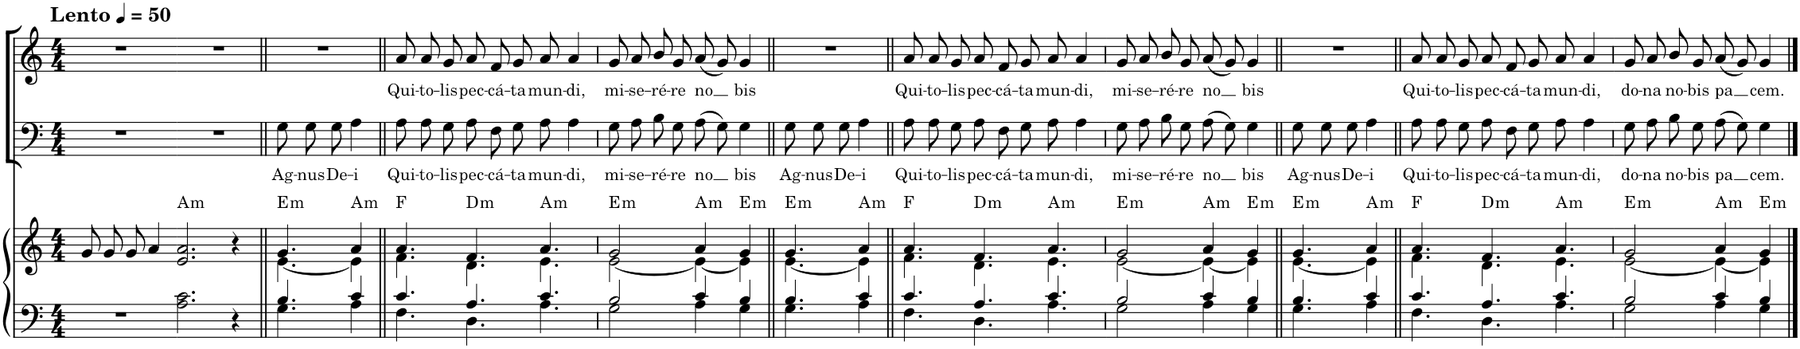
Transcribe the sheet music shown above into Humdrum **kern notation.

**kern	**kern	**harte	**kern	**text	**kern	**text
*part3	*part3	*part3	*part2	*part2	*part1	*part1
*staff4	*staff3	*	*staff2	*staff2	*staff1	*staff1
*I"Órgano	*	*	*I"Hombres	*	*I"Mujeres	*
*	*	*	*I'H.	*	*	*
*clefF4	*clefG2	*	*clefF4	*	*clefG2	*
*k[]	*k[]	*	*k[]	*	*k[]	*
*M4/4	*M4/4	*	*M4/4	*	*M4/4	*
*MM50	*MM50	*	*MM50	*	*MM50	*
=1	=1	=1	=1	=1	=1	=1
!	!	!	!	!	!LO:TX:a:B:t=Lento	!
1r	8g/	.	1r	.	1r	.
.	8g/L	.	.	.	.	.
.	8g/J	.	.	.	.	.
.	4a/	.	.	.	.	.
.	4.ryy	.	.	.	.	.
=2-	=2-	=2-	=2-	=2-	=2-	=2-
!	!	!LO:H:kt=m	!	!	!	!
2.A\ 2.c\	2.e/ 2.a/	A:min	1r	.	1r	.
4r	4r	.	.	.	.	.
=3||	=3||	=3||	=3||	=3||	=3||	=3||
*^	*^	*	*	*	*	*
!	!	!	!	!LO:H:kt=m	!	!LO:LY:b	!	!
4.B/	4.G\	4.g/	[4.e\	E:min	8G\L	Ag-	1r	.
!	!	!	!	!	!	!LO:LY:b	!	!
.	.	.	.	.	8G\J	-nus	.	.
!	!	!	!	!	!	!LO:LY:b	!	!
.	.	.	.	.	8G\	De-	.	.
!	!	!	!	!LO:H:kt=m	!	!LO:LY:b	!	!
4c/	4A\	4a/	4e\]	A:min	4A\	-i	.	.
4.ryy	4.ryy	4.ryy	4.ryy	.	4.ryy	.	.	.
=4||	=4||	=4||	=4||	=4||	=4||	=4||	=4||	=4||
!	!	!	!	!	!	!LO:LY:b	!	!LO:LY:b
4.c/	4.F\	4.a/	4.f\	F:maj	8A\L	Qui-	8a/L	Qui-
!	!	!	!	!	!	!LO:LY:b	!	!LO:LY:b
.	.	.	.	.	8A\J	-to-	8a/J	-to-
!	!	!	!	!	!	!LO:LY:b	!	!LO:LY:b
.	.	.	.	.	8G\L	-lis	8g/L	-lis
!	!	!	!	!LO:H:kt=m	!	!LO:LY:b	!	!LO:LY:b
4.A/	4.D\	4.f/	4.d\	D:min	8A\J	pec-	8a/J	pec-
!	!	!	!	!	!	!LO:LY:b	!	!LO:LY:b
.	.	.	.	.	8F\L	-cá-	8f/L	-cá-
!	!	!	!	!	!	!LO:LY:b	!	!LO:LY:b
.	.	.	.	.	8G\J	-ta	8g/J	-ta
!	!	!	!	!LO:H:kt=m	!	!LO:LY:b	!	!LO:LY:b
[4c/	[4A\	[4a/	[4e\	A:min	8A\L	mun-	8a/L	mun-
!	!	!	!	!	!	!LO:LY:b	!	!LO:LY:b
.	.	.	.	.	[8A\J	-di,	[8a/J	-di,
=5'	=5'	=5'	=5'	=5'	=5'	=5'	=5'	=5'
!	!	!	!	!LO:H:kt=m	!	!LO:LY:b	!	!LO:LY:b
*	*	*	*^	*	*	*	*	*
2B/	2G\	2g/	[2e\	2.ryy	E:min	8G\	mi-	8g/	mi-
.	.	.	.	.	.	8A\]	.	8a/]	.
!	!	!	!	!	!	!	!LO:LY:b	!	!LO:LY:b
.	.	.	.	.	.	8A\	-se-	8a/	-se-
!	!	!	!	!	!	!	!LO:LY:b	!	!LO:LY:b
.	.	.	.	.	.	8B\	-ré-	8b/	-ré-
!	!	!	!	!	!LO:H:kt=m	!	!LO:LY:b	!	!LO:LY:b
8c/]	8A\]	8a/]	8e\]	.	A:min	8G\	-re	8g/	-re
!	!	!	!	!	!	!	!LO:LY:b	!	!LO:LY:b
4c/	4A\	4a/	4e\_	.	.	(8A\	no	(8a/	no
!	!	!	!	!	!LO:H:kt=m	!	!	!	!
.	.	.	.	4.ryy	E:min	8G\)	.	8g/)	.
!	!	!	!	!	!	!	!LO:LY:b	!	!LO:LY:b
4B/	4G\	4g/	4e\]	.	.	4G\	bis	4g/	bis
=6||	=6||	=6||	=6||	=6||	=6||	=6||	=6||	=6||	=6||
!	!	!	!	!	!LO:H:kt=m	!	!LO:LY:b	!	!
*	*	*	*v	*v	*	*	*	*	*
4.B/	4.G\	4.g/	[4.e\	E:min	8G\	Ag-	1r	.
!	!	!	!	!	!	!LO:LY:b	!	!
.	.	.	.	.	8G\L	-nus	.	.
!	!	!	!	!	!	!LO:LY:b	!	!
.	.	.	.	.	8G\J	De-	.	.
!	!	!	!	!LO:H:kt=m	!	!LO:LY:b	!	!
4c/	4A\	4a/	4e\]	A:min	4A\	-i	.	.
4.ryy	4.ryy	4.ryy	4.ryy	.	4.ryy	.	.	.
=7||	=7||	=7||	=7||	=7||	=7||	=7||	=7||	=7||
!	!	!	!	!	!	!LO:LY:b	!	!LO:LY:b
4.c/	4.F\	4.a/	4.f\	F:maj	8A\L	Qui-	8a/L	Qui-
!	!	!	!	!	!	!LO:LY:b	!	!LO:LY:b
.	.	.	.	.	8A\J	-to-	8a/J	-to-
!	!	!	!	!	!	!LO:LY:b	!	!LO:LY:b
.	.	.	.	.	8G\L	-lis	8g/L	-lis
!	!	!	!	!LO:H:kt=m	!	!LO:LY:b	!	!LO:LY:b
4.A/	4.D\	4.f/	4.d\	D:min	8A\J	pec-	8a/J	pec-
!	!	!	!	!	!	!LO:LY:b	!	!LO:LY:b
.	.	.	.	.	8F\L	-cá-	8f/L	-cá-
!	!	!	!	!	!	!LO:LY:b	!	!LO:LY:b
.	.	.	.	.	8G\J	-ta	8g/J	-ta
!	!	!	!	!LO:H:kt=m	!	!LO:LY:b	!	!LO:LY:b
[4c/	[4A\	[4a/	[4e\	A:min	8A\L	mun-	8a/L	mun-
!	!	!	!	!	!	!LO:LY:b	!	!LO:LY:b
.	.	.	.	.	[8A\J	-di,	[8a/J	-di,
=8'	=8'	=8'	=8'	=8'	=8'	=8'	=8'	=8'
!	!	!	!	!LO:H:kt=m	!	!LO:LY:b	!	!LO:LY:b
*	*	*	*^	*	*	*	*	*
2B/	2G\	2g/	[2e\	2.ryy	E:min	8G\	mi-	8g/	mi-
.	.	.	.	.	.	8A\]	.	8a/]	.
!	!	!	!	!	!	!	!LO:LY:b	!	!LO:LY:b
.	.	.	.	.	.	8A\	-se-	8a/	-se-
!	!	!	!	!	!	!	!LO:LY:b	!	!LO:LY:b
.	.	.	.	.	.	8B\	-ré-	8b/	-ré-
!	!	!	!	!	!LO:H:kt=m	!	!LO:LY:b	!	!LO:LY:b
8c/]	8A\]	8a/]	8e\]	.	A:min	8G\	-re	8g/	-re
!	!	!	!	!	!	!	!LO:LY:b	!	!LO:LY:b
4c/	4A\	4a/	4e\_	.	.	(8A\	no	(8a/	no
!	!	!	!	!	!LO:H:kt=m	!	!	!	!
.	.	.	.	4.ryy	E:min	8G\)	.	8g/)	.
!	!	!	!	!	!	!	!LO:LY:b	!	!LO:LY:b
4B/	4G\	4g/	4e\]	.	.	4G\	bis	4g/	bis
=9||	=9||	=9||	=9||	=9||	=9||	=9||	=9||	=9||	=9||
!	!	!	!	!	!LO:H:kt=m	!	!LO:LY:b	!	!
*	*	*	*v	*v	*	*	*	*	*
4.B/	4.G\	4.g/	[4.e\	E:min	8G\L	Ag-	1r	.
!	!	!	!	!	!	!LO:LY:b	!	!
.	.	.	.	.	8G\J	-nus	.	.
!	!	!	!	!	!	!LO:LY:b	!	!
.	.	.	.	.	8G\	De-	.	.
!	!	!	!	!LO:H:kt=m	!	!LO:LY:b	!	!
4c/	4A\	4a/	4e\]	A:min	4A\	-i	.	.
4.ryy	4.ryy	4.ryy	4.ryy	.	4.ryy	.	.	.
=10||	=10||	=10||	=10||	=10||	=10||	=10||	=10||	=10||
!	!	!	!	!	!	!LO:LY:b	!	!LO:LY:b
4.c/	4.F\	4.a/	4.f\	F:maj	8A\L	Qui-	8a/L	Qui-
!	!	!	!	!	!	!LO:LY:b	!	!LO:LY:b
.	.	.	.	.	8A\J	-to-	8a/J	-to-
!	!	!	!	!	!	!LO:LY:b	!	!LO:LY:b
.	.	.	.	.	8G\L	-lis	8g/L	-lis
!	!	!	!	!LO:H:kt=m	!	!LO:LY:b	!	!LO:LY:b
4.A/	4.D\	4.f/	4.d\	D:min	8A\J	pec-	8a/J	pec-
!	!	!	!	!	!	!LO:LY:b	!	!LO:LY:b
.	.	.	.	.	8F\L	-cá-	8f/L	-cá-
!	!	!	!	!	!	!LO:LY:b	!	!LO:LY:b
.	.	.	.	.	8G\J	-ta	8g/J	-ta
!	!	!	!	!LO:H:kt=m	!	!LO:LY:b	!	!LO:LY:b
[4c/	[4A\	[4a/	[4e\	A:min	8A\L	mun-	8a/L	mun-
!	!	!	!	!	!	!LO:LY:b	!	!LO:LY:b
.	.	.	.	.	[8A\J	-di,	[8a/J	-di,
=11'	=11'	=11'	=11'	=11'	=11'	=11'	=11'	=11'
!	!	!	!	!LO:H:kt=m	!	!LO:LY:b	!	!LO:LY:b
*	*	*	*^	*	*	*	*	*
2B/	2G\	2g/	[2e\	2.ryy	E:min	8G\	do-	8g/	do-
.	.	.	.	.	.	8A\]	.	8a/]	.
!	!	!	!	!	!	!	!LO:LY:b	!	!LO:LY:b
.	.	.	.	.	.	8A\	-na	8a/	-na
!	!	!	!	!	!	!	!LO:LY:b	!	!LO:LY:b
.	.	.	.	.	.	8B\	no-	8b/	no-
!	!	!	!	!	!LO:H:kt=m	!	!LO:LY:b	!	!LO:LY:b
8c/]	8A\]	8a/]	8e\]	.	A:min	8G\	-bis	8g/	-bis
!	!	!	!	!	!	!	!LO:LY:b	!	!LO:LY:b
4c/	4A\	4a/	4e\_	.	.	(8A\	pa	(8a/	pa
!	!	!	!	!	!LO:H:kt=m	!	!	!	!
.	.	.	.	4.ryy	E:min	8G\)	.	8g/)	.
!	!	!	!	!	!	!	!LO:LY:b	!	!LO:LY:b
4B/	4G\	4g/	4e\]	.	.	4G\	cem.	4g/	cem.
*v	*v	*	*	*	*	*	*	*	*
*	*v	*v	*v	*	*	*	*	*
==	==	==	==	==	==	==
*-	*-	*-	*-	*-	*-	*-
